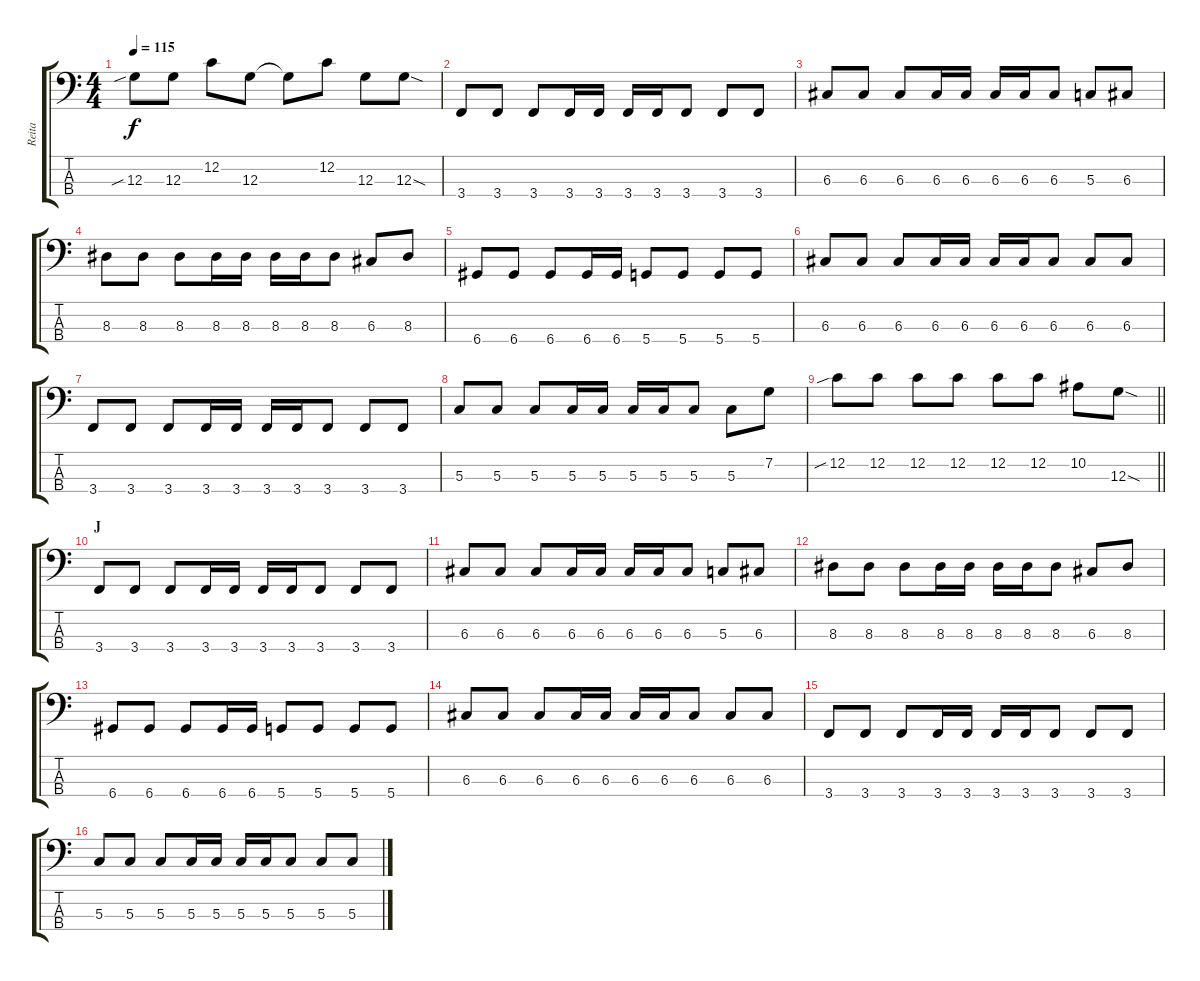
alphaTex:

\track ("Reita" "Reita") {instrument electricbassfinger}
\staff {score tabs}
\tuning (F2 C2 G1 D1) {hide}
\ts (4 4)
\tempo 115
\clef f4
\ks c
12.3{sib}.8{dy f} 12.3.8 12.2.8 12.3.8 12.3{t}.8 12.2.8 12.3.8 12.3{sod}.8 |
3.4.8 3.4.8 3.4.8 3.4.16 3.4.16 3.4.16 3.4.16 3.4.8 3.4.8 3.4.8 |
6.3.8 6.3.8 6.3.8 6.3.16 6.3.16 6.3.16 6.3.16 6.3.8 5.3.8 6.3.8 |
8.3.8 8.3.8 8.3.8 8.3.16 8.3.16 8.3.16 8.3.16 8.3.8 6.3.8 8.3.8 |
6.4.8 6.4.8 6.4.8 6.4.16 6.4.16 5.4.8 5.4.8 5.4.8 5.4.8 |
6.3.8 6.3.8 6.3.8 6.3.16 6.3.16 6.3.16 6.3.16 6.3.8 6.3.8 6.3.8 |
3.4.8 3.4.8 3.4.8 3.4.16 3.4.16 3.4.16 3.4.16 3.4.8 3.4.8 3.4.8 |
5.3.8 5.3.8 5.3.8 5.3.16 5.3.16 5.3.16 5.3.16 5.3.8 5.3.8 7.2.8 |
\barLineRight lightlight
12.2{sib}.8 12.2.8 12.2.8 12.2.8 12.2.8 12.2.8 10.2.8 12.3{sod}.8 |
\section ("" "J")
3.4.8 3.4.8 3.4.8 3.4.16 3.4.16 3.4.16 3.4.16 3.4.8 3.4.8 3.4.8 |
6.3.8 6.3.8 6.3.8 6.3.16 6.3.16 6.3.16 6.3.16 6.3.8 5.3.8 6.3.8 |
8.3.8 8.3.8 8.3.8 8.3.16 8.3.16 8.3.16 8.3.16 8.3.8 6.3.8 8.3.8 |
6.4.8 6.4.8 6.4.8 6.4.16 6.4.16 5.4.8 5.4.8 5.4.8 5.4.8 |
6.3.8 6.3.8 6.3.8 6.3.16 6.3.16 6.3.16 6.3.16 6.3.8 6.3.8 6.3.8 |
3.4.8 3.4.8 3.4.8 3.4.16 3.4.16 3.4.16 3.4.16 3.4.8 3.4.8 3.4.8 |
5.3.8 5.3.8 5.3.8 5.3.16 5.3.16 5.3.16 5.3.16 5.3.8 5.3.8 5.3.8
